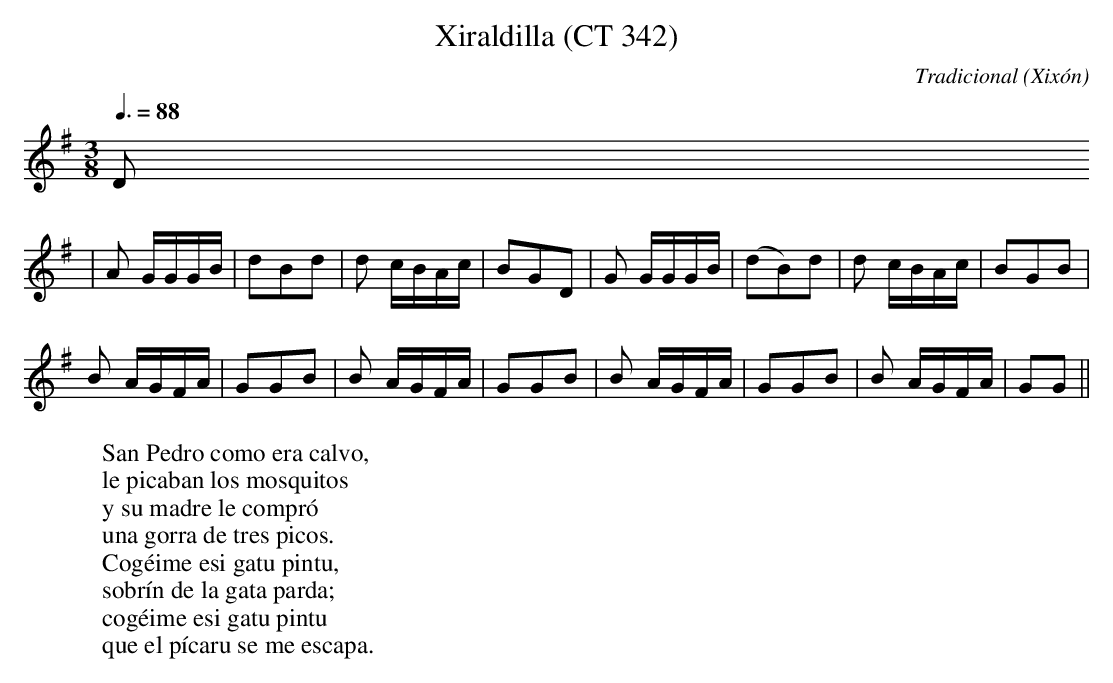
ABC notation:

X:1
T:Xiraldilla (CT 342)
C:Tradicional
O:Xixón
M:3/8
L:1/8
Q:3/8=88
W:San Pedro como era calvo,
W:le picaban los mosquitos
W:y su madre le compró
W:una gorra de tres picos.
W:Cogéime esi gatu pintu,
W:sobrín de la gata parda;
W:cogéime esi gatu pintu
W:que el pícaru se me escapa.
K:G
D
|A G/G/G/B/|dBd|d c/B/A/c/|BGD|G G/G/G/B/|(dB)d|d c/B/A/c/|BGB|
B A/G/F/A/|GGB|B A/G/F/A/|GGB|B A/G/F/A/|GGB|B A/G/F/A/|GG||
